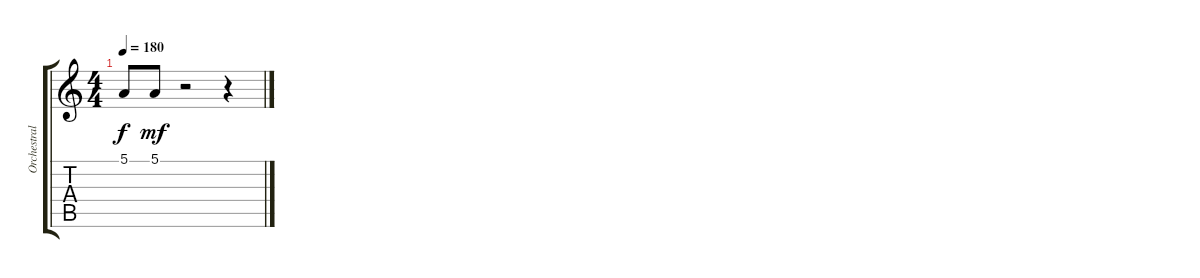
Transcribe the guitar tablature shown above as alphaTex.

\track ("Orchestral Hit" "Orchestral") {instrument orchestrahit}
\staff {score tabs}
\tuning (E4 B3 G3 D3 A2 E2) {hide}
\ts (4 4)
\tempo 180
\clef g2
\ks c
5.1.8{dy f} 5.1.8{dy mf} r.2 r.4
